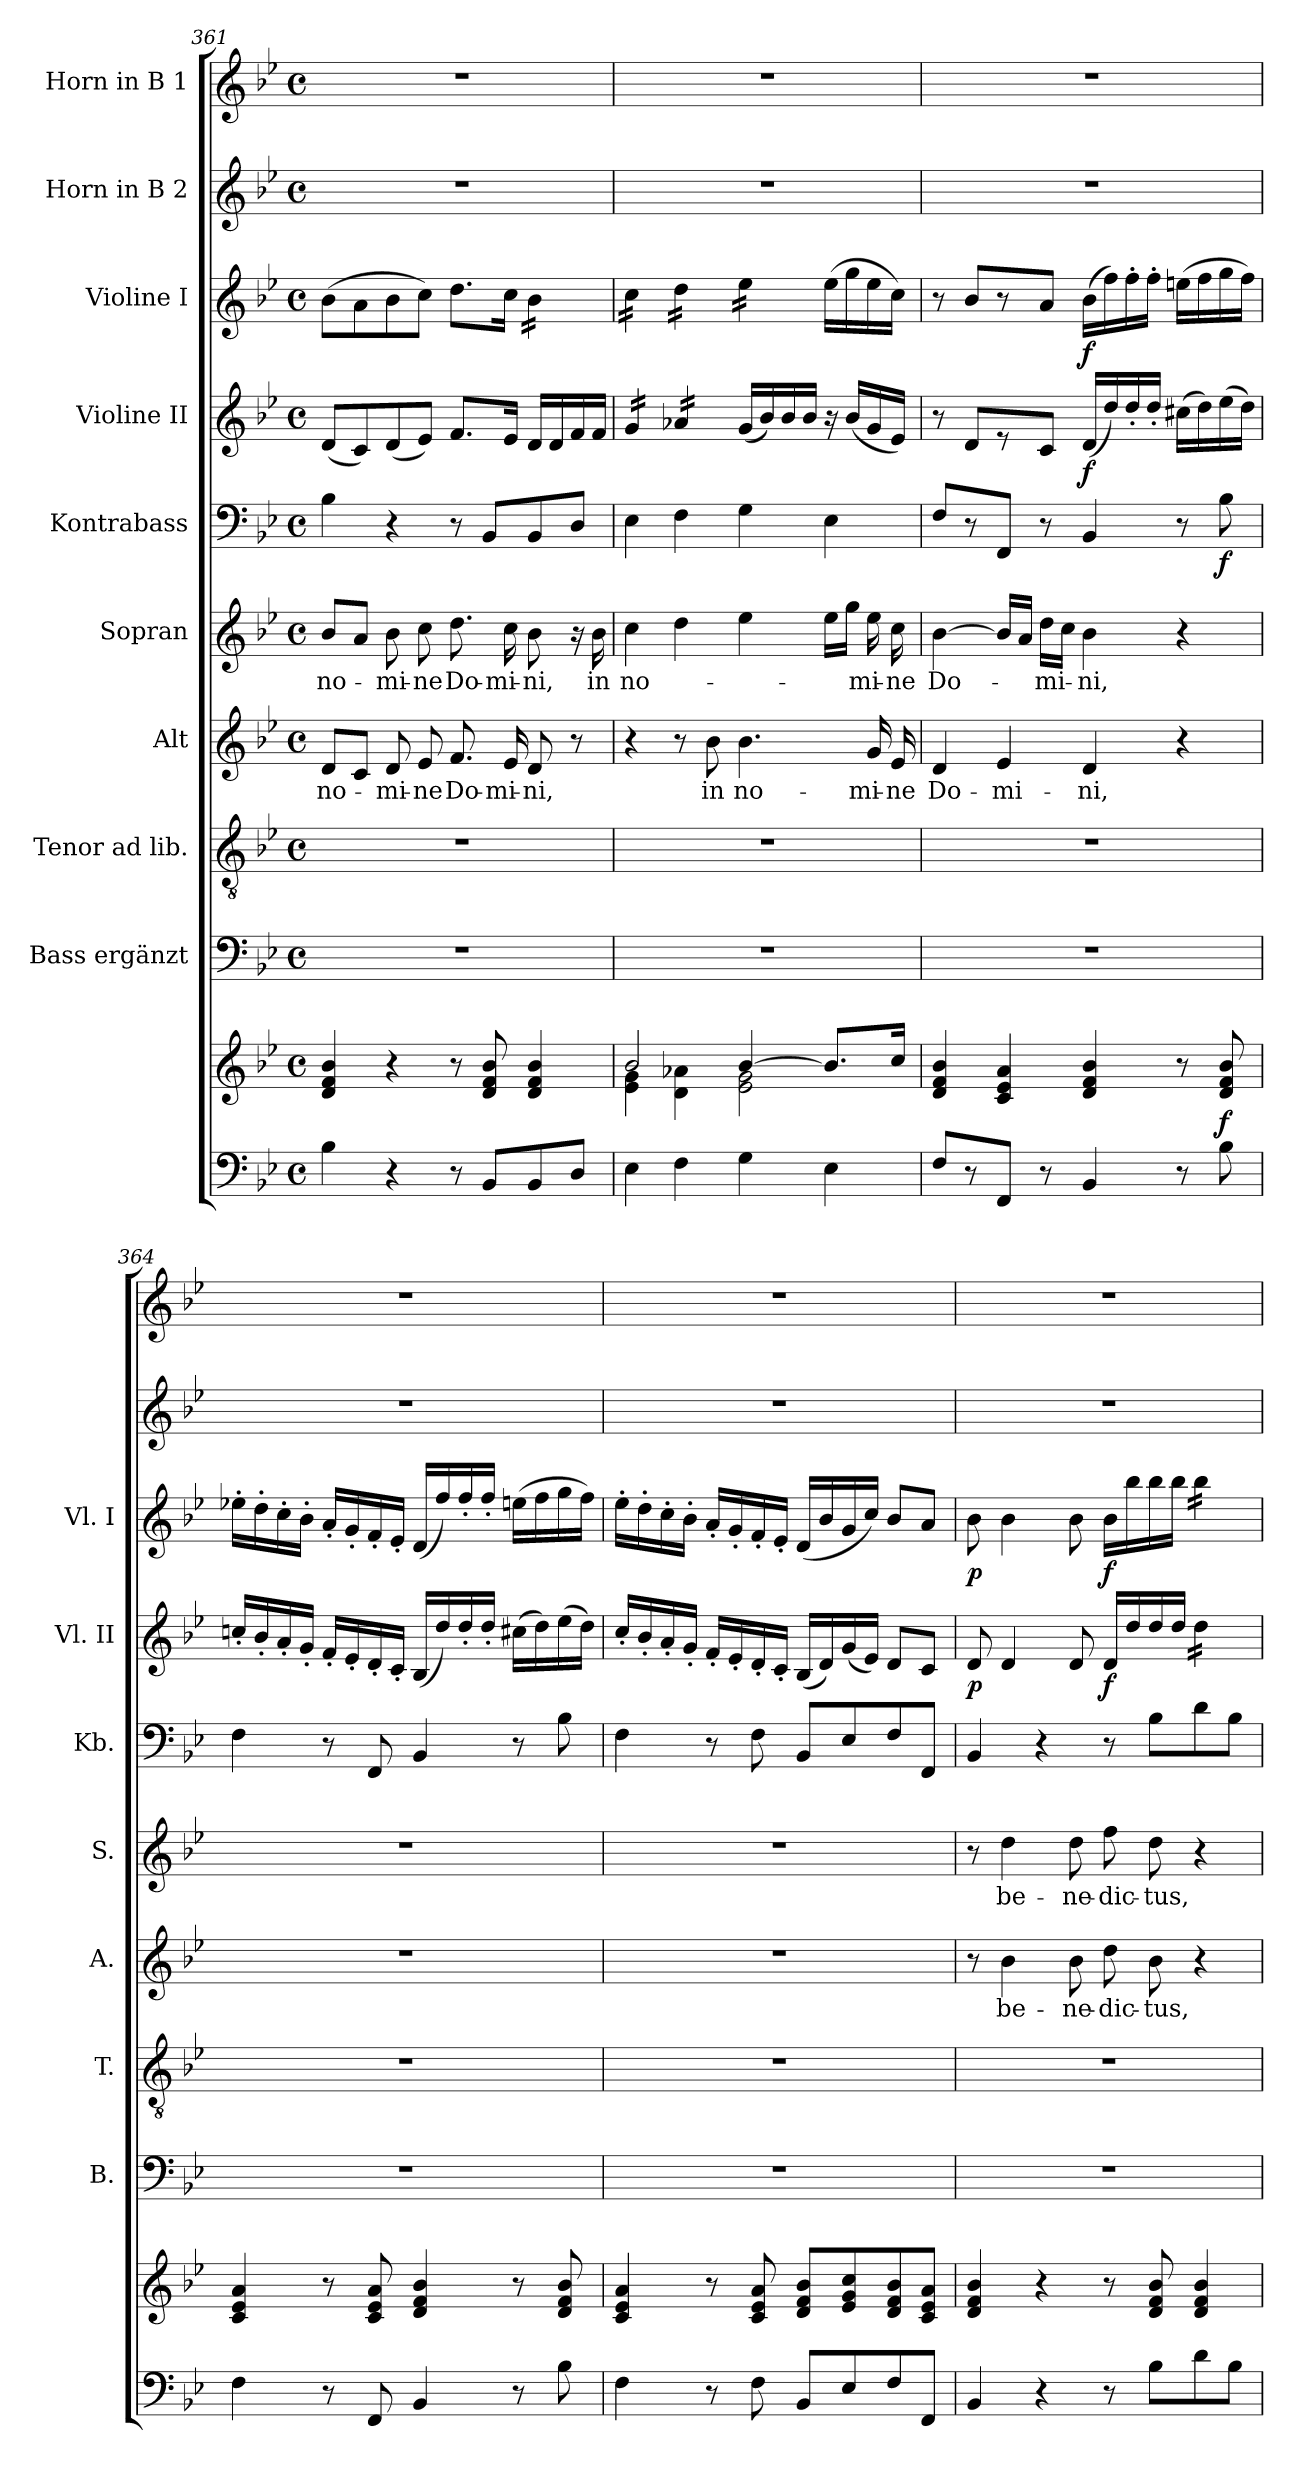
**kern	**kern	**dynam	**kern	**kern	**kern	**text	**kern	**text	**kern	**dynam	**kern	**dynam	**kern	**dynam	**kern	**kern
*part10	*part10	*part10	*part9	*part8	*part7	*part7	*part6	*part6	*part5	*part5	*part4	*part4	*part3	*part3	*part2	*part1
*staff11	*staff10	*staff10/11	*staff9	*staff8	*staff7	*staff7	*staff6	*staff6	*staff5	*staff5	*staff4	*staff4	*staff3	*staff3	*staff2	*staff1
*	*	*	*I"Bass ergänzt	*I"Tenor ad lib.	*I"Alt	*	*I"Sopran	*	*I"Kontrabass	*	*I"Violine II	*	*I"Violine I	*	*I"Horn in B 2	*I"Horn in B 1
*	*	*	*I'B.	*I'T.	*I'A.	*	*I'S.	*	*I'Kb.	*	*I'Vl. II	*	*I'Vl. I	*	*	*
!!LO:PB:g=z
*clefF4	*clefG2	*	*clefF4	*clefGv2	*clefG2	*	*clefG2	*	*clefF4	*	*clefG2	*	*clefG2	*	*clefG2	*clefG2
*	*	*	*	*	*	*	*	*	*ITrd7c12	*	*	*	*	*	*ITrd8c14	*ITrd8c14
*k[b-e-]	*k[b-e-]	*	*k[b-e-]	*k[b-e-]	*k[b-e-]	*	*k[b-e-]	*	*k[b-e-]	*	*k[b-e-]	*	*k[b-e-]	*	*k[b-e-]	*k[b-e-]
*B-:	*B-:	*	*B-:	*B-:	*B-:	*	*B-:	*	*B-:	*	*B-:	*	*B-:	*	*B-:	*B-:
*M4/4	*M4/4	*	*M4/4	*M4/4	*M4/4	*	*M4/4	*	*M4/4	*	*M4/4	*	*M4/4	*	*M4/4	*M4/4
*met(c)	*met(c)	*	*met(c)	*met(c)	*met(c)	*	*met(c)	*	*met(c)	*	*met(c)	*	*met(c)	*	*met(c)	*met(c)
=361	=361	=361	=361	=361	=361	=361	=361	=361	=361	=361	=361	=361	=361	=361	=361	=361
!	!	!	!	!	!	!LO:LY:b	!	!LO:LY:b	!	!	!	!	!	!	!	!
4B-\	4d/ 4f/ 4b-/	.	1r	1r	8d/L	no-	8b-/L	no-	4BB-\	.	(<8d/L	.	(>8b-\L	.	1r	1r
.	.	.	.	.	8c/J	.	8a/J	.	.	.	8c/)	.	8a\	.	.	.
!	!	!	!	!	!	!LO:LY:b	!	!LO:LY:b	!	!	!	!	!	!	!	!
4r	4r	.	.	.	8d/	-mi-	8b-\	-mi-	4r	.	(<8d/	.	8b-\	.	.	.
!	!	!	!	!	!	!LO:LY:b	!	!LO:LY:b	!	!	!	!	!	!	!	!
.	.	.	.	.	8e-/	-ne	8cc\	-ne	.	.	8e-/J)	.	8cc\J)	.	.	.
!	!	!	!	!	!	!LO:LY:b	!	!LO:LY:b	!	!	!	!	!	!	!	!
8r	8r	.	.	.	8.f/	Do-	8.dd\	Do-	8r	.	8.f/L	.	8.dd\L	.	.	.
8BB-/L	8d/ 8f/ 8b-/	.	.	.	.	.	.	.	8BBB-/L	.	.	.	.	.	.	.
!	!	!	!	!	!	!LO:LY:b	!	!LO:LY:b	!	!	!	!	!	!	!	!
.	.	.	.	.	16e-/	-mi-	16cc\	-mi-	.	.	16e-/Jk	.	16cc\Jk	.	.	.
!	!	!	!	!	!	!LO:LY:b	!	!LO:LY:b	!	!	!	!	!	!	!	!
*	*	*	*	*	*	*	*	*	*	*	*	*	*tremolo	*	*	*
8BB-/	4d/ 4f/ 4b-/	.	.	.	8d/	-ni,	8b-\	-ni,	8BBB-/	.	16d/LL	.	16b-\LL	.	.	.
.	.	.	.	.	.	.	.	.	.	.	16d/	.	16b-\	.	.	.
8D/J	.	.	.	.	8r	.	16r	.	8DD/J	.	16f/	.	16b-\	.	.	.
!	!	!	!	!	!	!	!	!LO:LY:b	!	!	!	!	!	!	!	!
.	.	.	.	.	.	.	16b-\	in	.	.	16f/JJ	.	16b-\JJ	.	.	.
=362	=362	=362	=362	=362	=362	=362	=362	=362	=362	=362	=362	=362	=362	=362	=362	=362
*	*^	*	*	*	*	*	*	*	*	*	*	*	*	*	*	*
!	!	!	!	!	!	!	!	!	!LO:LY:b	!	!	!	!	!	!	!	!
*	*	*	*	*	*	*	*	*	*	*	*	*tremolo	*	*	*	*	*
4E-\	2b-/	4e-\ 4g\	.	1r	1r	4r	.	4cc\	no-	4EE-\	.	16g/LL	.	16cc\LL	.	1r	1r
.	.	.	.	.	.	.	.	.	.	.	.	16g/	.	16cc\	.	.	.
.	.	.	.	.	.	.	.	.	.	.	.	16g/	.	16cc\	.	.	.
.	.	.	.	.	.	.	.	.	.	.	.	16g/JJ	.	16cc\JJ	.	.	.
4F\	.	4d\ 4a-X\	.	.	.	8r	.	4dd\	.	4FF\	.	16a-X/LL	.	16dd\LL	.	.	.
.	.	.	.	.	.	.	.	.	.	.	.	16a-X/	.	16dd\	.	.	.
!	!	!	!	!	!	!	!LO:LY:b	!	!	!	!	!	!	!	!	!	!
.	.	.	.	.	.	8b-\	in	.	.	.	.	16a-X/	.	16dd\	.	.	.
.	.	.	.	.	.	.	.	.	.	.	.	16a-X/JJ	.	16dd\JJ	.	.	.
*	*	*	*	*	*	*	*	*	*	*	*	*Xtremolo	*	*	*	*	*
!	!	!	!	!	!	!	!LO:LY:b	!	!	!	!	!	!	!	!	!	!
4G\	[>4b-/	2e-\ 2g\	.	.	.	4.b-\	no-	4ee-\	.	4GG\	.	(<16g/LL	.	16ee-\LL	.	.	.
.	.	.	.	.	.	.	.	.	.	.	.	16b-/)	.	16ee-\	.	.	.
.	.	.	.	.	.	.	.	.	.	.	.	16b-/	.	16ee-\	.	.	.
.	.	.	.	.	.	.	.	.	.	.	.	16b-/JJ	.	16ee-\JJ	.	.	.
*	*	*	*	*	*	*	*	*	*	*	*	*	*	*Xtremolo	*	*	*
4E-\	8.b-/L]	.	.	.	.	.	.	16ee-\LL	.	4EE-\	.	16r	.	(>16ee-\LL	.	.	.
.	.	.	.	.	.	.	.	16gg\JJ	.	.	.	(<16b-/LL	.	16gg\	.	.	.
!	!	!	!	!	!	!	!LO:LY:b	!	!LO:LY:b	!	!	!	!	!	!	!	!
.	.	.	.	.	.	16g/	-mi-	16ee-\	-mi-	.	.	16g/	.	16ee-\	.	.	.
!	!	!	!	!	!	!	!LO:LY:b	!	!LO:LY:b	!	!	!	!	!	!	!	!
.	16cc/Jk	.	.	.	.	16e-/	-ne	16cc\	-ne	.	.	16e-/JJ)	.	16cc\JJ)	.	.	.
*	*v	*v	*	*	*	*	*	*	*	*	*	*	*	*	*	*	*
=363	=363	=363	=363	=363	=363	=363	=363	=363	=363	=363	=363	=363	=363	=363	=363	=363
!	!	!	!	!	!	!LO:LY:b	!	!LO:LY:b	!	!	!	!	!	!	!	!
8F/L	4d/ 4f/ 4b-/	.	1r	1r	4d/	Do-	[4b-\	Do-	8FF/L	.	8r	.	8r	.	1r	1r
8r	.	.	.	.	.	.	.	.	8r	.	8d/L	.	8b-/L	.	.	.
!	!	!	!	!	!	!LO:LY:b	!	!	!	!	!	!	!	!	!	!
8FF/J	4c/ 4e-/ 4a/	.	.	.	4e-/	-mi-	16b-/LL]	.	8FFF/J	.	8r	.	8r	.	.	.
.	.	.	.	.	.	.	16a/JJ	.	.	.	.	.	.	.	.	.
!	!	!	!	!	!	!	!	!LO:LY:b	!	!	!	!	!	!	!	!
8r	.	.	.	.	.	.	16dd\LL	-mi-	8r	.	8c/J	.	8a/J	.	.	.
.	.	.	.	.	.	.	16cc\JJ	.	.	.	.	.	.	.	.	.
!	!	!	!	!	!	!LO:LY:b	!	!LO:LY:b	!	!	!	!LO:DY:b	!	!LO:DY:b	!	!
4BB-/	4d/ 4f/ 4b-/	.	.	.	4d/	-ni,	4b-\	-ni,	4BBB-/	.	(<16d/LL	f	(>16b-\LL	f	.	.
.	.	.	.	.	.	.	.	.	.	.	16dd/)	.	16ff\)	.	.	.
.	.	.	.	.	.	.	.	.	.	.	16dd'</	.	16ff'>\	.	.	.
.	.	.	.	.	.	.	.	.	.	.	16dd'</JJ	.	16ff'>\JJ	.	.	.
8r	8r	.	.	.	4r	.	4r	.	8r	.	(>16cc#X\LL	.	(>16een\LL	.	.	.
.	.	.	.	.	.	.	.	.	.	.	16dd\)	.	16ff\	.	.	.
!	!	!LO:DY:a=2	!	!	!	!	!	!	!	!LO:DY:b	!	!	!	!	!	!
8B-\	8d/ 8f/ 8b-/	f	.	.	.	.	.	.	8BB-\	f	(>16ee-\	.	16gg\	.	.	.
.	.	.	.	.	.	.	.	.	.	.	16dd\JJ)	.	16ff\JJ)	.	.	.
!!LO:PB:g=z
=364	=364	=364	=364	=364	=364	=364	=364	=364	=364	=364	=364	=364	=364	=364	=364	=364
4F\	4c/ 4e-/ 4a/	.	1r	1r	1r	.	1r	.	4FF\	.	16ccn'</LL	.	16ee-X'>\LL	.	1r	1r
.	.	.	.	.	.	.	.	.	.	.	16b-'</	.	16dd'>\	.	.	.
.	.	.	.	.	.	.	.	.	.	.	16a'</	.	16cc'>\	.	.	.
.	.	.	.	.	.	.	.	.	.	.	16g'</JJ	.	16b-'>\JJ	.	.	.
8r	8r	.	.	.	.	.	.	.	8r	.	16f'</LL	.	16a'</LL	.	.	.
.	.	.	.	.	.	.	.	.	.	.	16e-'</	.	16g'</	.	.	.
8FF/	8c/ 8e-/ 8a/	.	.	.	.	.	.	.	8FFF/	.	16d'</	.	16f'</	.	.	.
.	.	.	.	.	.	.	.	.	.	.	16c'</JJ	.	16e-'</JJ	.	.	.
4BB-/	4d/ 4f/ 4b-/	.	.	.	.	.	.	.	4BBB-/	.	(<16B-/LL	.	(<16d/LL	.	.	.
.	.	.	.	.	.	.	.	.	.	.	16dd/)	.	16ff/)	.	.	.
.	.	.	.	.	.	.	.	.	.	.	16dd'</	.	16ff'</	.	.	.
.	.	.	.	.	.	.	.	.	.	.	16dd'</JJ	.	16ff'</JJ	.	.	.
8r	8r	.	.	.	.	.	.	.	8r	.	(>16cc#X\LL	.	(>16een\LL	.	.	.
.	.	.	.	.	.	.	.	.	.	.	16dd\)	.	16ff\	.	.	.
8B-\	8d/ 8f/ 8b-/	.	.	.	.	.	.	.	8BB-\	.	(>16ee-\	.	16gg\	.	.	.
.	.	.	.	.	.	.	.	.	.	.	16dd\JJ)	.	16ff\JJ)	.	.	.
=365	=365	=365	=365	=365	=365	=365	=365	=365	=365	=365	=365	=365	=365	=365	=365	=365
4F\	4c/ 4e-/ 4a/	.	1r	1r	1r	.	1r	.	4FF\	.	16cc'</LL	.	16ee-'>\LL	.	1r	1r
.	.	.	.	.	.	.	.	.	.	.	16b-'</	.	16dd'>\	.	.	.
.	.	.	.	.	.	.	.	.	.	.	16a'</	.	16cc'>\	.	.	.
.	.	.	.	.	.	.	.	.	.	.	16g'</JJ	.	16b-'>\JJ	.	.	.
8r	8r	.	.	.	.	.	.	.	8r	.	16f'</LL	.	16a'</LL	.	.	.
.	.	.	.	.	.	.	.	.	.	.	16e-'</	.	16g'</	.	.	.
8F\	8c/ 8e-/ 8a/	.	.	.	.	.	.	.	8FF\	.	16d'</	.	16f'</	.	.	.
.	.	.	.	.	.	.	.	.	.	.	16c'</JJ	.	16e-'</JJ	.	.	.
8BB-/L	8d/ 8f/ 8b-/L	.	.	.	.	.	.	.	8BBB-/L	.	(<16B-/LL	.	(<16d/LL	.	.	.
.	.	.	.	.	.	.	.	.	.	.	16d/)	.	16b-/	.	.	.
8E-/	8e-/ 8g/ 8cc/	.	.	.	.	.	.	.	8EE-/	.	(<16g/	.	16g/	.	.	.
.	.	.	.	.	.	.	.	.	.	.	16e-/JJ)	.	16cc/JJ)	.	.	.
8F/	8d/ 8f/ 8b-/	.	.	.	.	.	.	.	8FF/	.	8d/L	.	8b-/L	.	.	.
8FF/J	8c/ 8e-/ 8a/J	.	.	.	.	.	.	.	8FFF/J	.	8c/J	.	8a/J	.	.	.
=366	=366	=366	=366	=366	=366	=366	=366	=366	=366	=366	=366	=366	=366	=366	=366	=366
!	!	!	!	!	!	!	!	!	!	!	!	!LO:DY:b	!	!LO:DY:b	!	!
4BB-/	4d/ 4f/ 4b-/	.	1r	1r	8r	.	8r	.	4BBB-/	.	8d/	p	8b-\	p	1r	1r
!	!	!	!	!	!	!LO:LY:b	!	!LO:LY:b	!	!	!	!	!	!	!	!
.	.	.	.	.	4b-\	be-	4dd\	be-	.	.	4d/	.	4b-\	.	.	.
4r	4r	.	.	.	.	.	.	.	4r	.	.	.	.	.	.	.
!	!	!	!	!	!	!LO:LY:b	!	!LO:LY:b	!	!	!	!	!	!	!	!
.	.	.	.	.	8b-\	-ne-	8dd\	-ne-	.	.	8d/	.	8b-\	.	.	.
!	!	!	!	!	!	!LO:LY:b	!	!LO:LY:b	!	!	!	!LO:DY:b	!	!LO:DY:b	!	!
8r	8r	.	.	.	8dd\	-dic-	8ff\	-dic-	8r	.	16d/LL	f	16b-\LL	f	.	.
.	.	.	.	.	.	.	.	.	.	.	16dd/	.	16bb-\	.	.	.
!	!	!	!	!	!	!LO:LY:b	!	!LO:LY:b	!	!	!	!	!	!	!	!
8B-\L	8d/ 8f/ 8b-/	.	.	.	8b-\	-tus,	8dd\	-tus,	8BB-\L	.	16dd/	.	16bb-\	.	.	.
.	.	.	.	.	.	.	.	.	.	.	16dd/JJ	.	16bb-\JJ	.	.	.
*	*	*	*	*	*	*	*	*	*	*	*tremolo	*	*	*	*	*
*	*	*	*	*	*	*	*	*	*	*	*	*	*tremolo	*	*	*
8d\	4d/ 4f/ 4b-/	.	.	.	4r	.	4r	.	8D\	.	16dd\LL	.	16bb-\LL	.	.	.
.	.	.	.	.	.	.	.	.	.	.	16dd\	.	16bb-\	.	.	.
8B-\J	.	.	.	.	.	.	.	.	8BB-\J	.	16dd\	.	16bb-\	.	.	.
.	.	.	.	.	.	.	.	.	.	.	16dd\JJ	.	16bb-\JJ	.	.	.
*	*	*	*	*	*	*	*	*	*	*	*	*	*Xtremolo	*	*	*
*	*	*	*	*	*	*	*	*	*	*	*Xtremolo	*	*	*	*	*
=	=	=	=	=	=	=	=	=	=	=	=	=	=	=	=	=
*-	*-	*-	*-	*-	*-	*-	*-	*-	*-	*-	*-	*-	*-	*-	*-	*-
